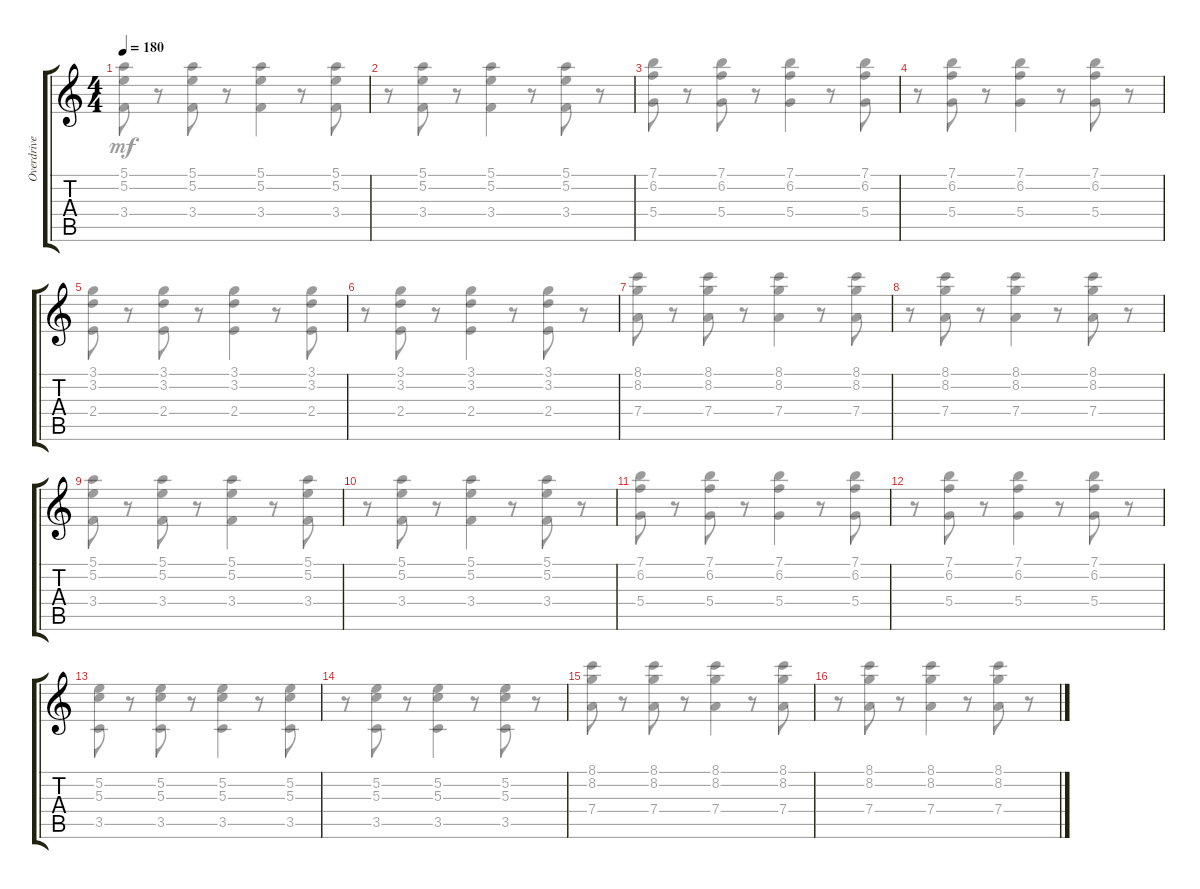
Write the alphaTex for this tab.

\track ("Overdrive Guitar" "Overdrive ") {instrument distortionguitar}
\staff {score tabs}
\tuning (E4 B3 G3 D3 A2 E2) {hide}
\voice
\ts (4 4)
\tempo 180
\clef g2
\ks c
|
|
|
|
|
|
|
|
|
|
|
|
|
|
|
\voice
\clef g2
\ks c
(5.1 5.2 3.4).8{dy mf} r.8 (5.1 5.2 3.4).8 r.8 (5.1 5.2 3.4).4 r.8 (5.1 5.2 3.4).8 |
r.8 (5.1 5.2 3.4).8 r.8 (5.1 5.2 3.4).4 r.8 (5.1 5.2 3.4).8 r.8 |
(7.1 6.2 5.4).8 r.8 (7.1 6.2 5.4).8 r.8 (7.1 6.2 5.4).4 r.8 (7.1 6.2 5.4).8 |
r.8 (7.1 6.2 5.4).8 r.8 (7.1 6.2 5.4).4 r.8 (7.1 6.2 5.4).8 r.8 |
(3.1 3.2 2.4).8 r.8 (3.1 3.2 2.4).8 r.8 (3.1 3.2 2.4).4 r.8 (3.1 3.2 2.4).8 |
r.8 (3.1 3.2 2.4).8 r.8 (3.1 3.2 2.4).4 r.8 (3.1 3.2 2.4).8 r.8 |
(8.1 8.2 7.4).8 r.8 (8.1 8.2 7.4).8 r.8 (8.1 8.2 7.4).4 r.8 (8.1 8.2 7.4).8 |
r.8 (8.1 8.2 7.4).8 r.8 (8.1 8.2 7.4).4 r.8 (8.1 8.2 7.4).8 r.8 |
(5.1 5.2 3.4).8 r.8 (5.1 5.2 3.4).8 r.8 (5.1 5.2 3.4).4 r.8 (5.1 5.2 3.4).8 |
r.8 (5.1 5.2 3.4).8 r.8 (5.1 5.2 3.4).4 r.8 (5.1 5.2 3.4).8 r.8 |
(7.1 6.2 5.4).8 r.8 (7.1 6.2 5.4).8 r.8 (7.1 6.2 5.4).4 r.8 (7.1 6.2 5.4).8 |
r.8 (7.1 6.2 5.4).8 r.8 (7.1 6.2 5.4).4 r.8 (7.1 6.2 5.4).8 r.8 |
(5.2 5.3 3.5).8 r.8 (5.2 5.3 3.5).8 r.8 (5.2 5.3 3.5).4 r.8 (5.2 5.3 3.5).8 |
r.8 (5.2 5.3 3.5).8 r.8 (5.2 5.3 3.5).4 r.8 (5.2 5.3 3.5).8 r.8 |
(8.1 8.2 7.4).8 r.8 (8.1 8.2 7.4).8 r.8 (8.1 8.2 7.4).4 r.8 (8.1 8.2 7.4).8 |
r.8 (8.1 8.2 7.4).8 r.8 (8.1 8.2 7.4).4 r.8 (8.1 8.2 7.4).8 r.8
